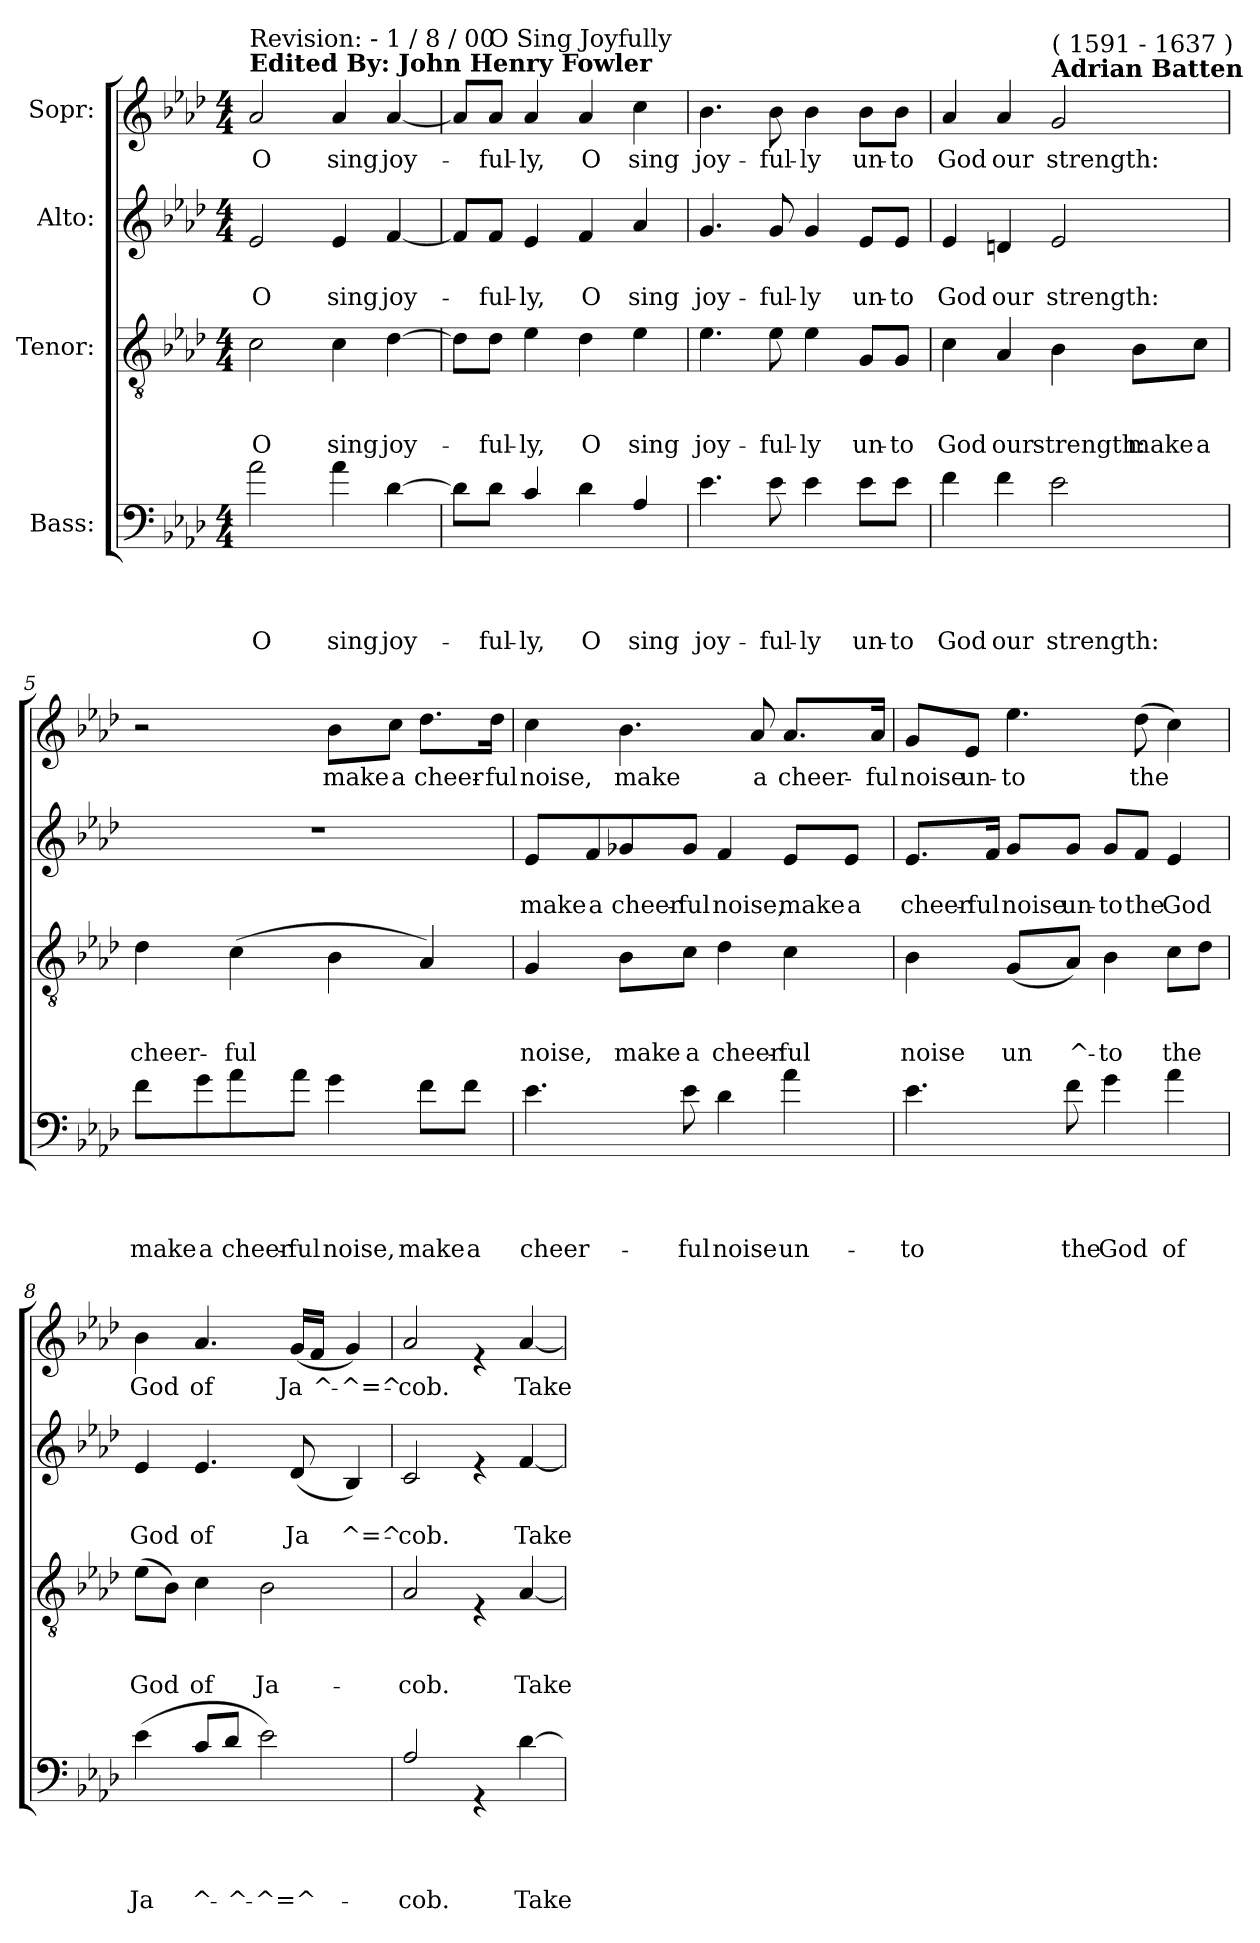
**kern	**text	**text	**text	**text	**kern	**text	**text	**text	**kern	**text	**text	**kern	**text
*part4	*part4	*part4	*part4	*part4	*part3	*part3	*part3	*part3	*part2	*part2	*part2	*part1	*part1
*staff4	*staff4	*staff4	*staff4	*staff4	*staff3	*staff3	*staff3	*staff3	*staff2	*staff2	*staff2	*staff1	*staff1
*I"Bass:	*	*	*	*	*I"Tenor:	*	*	*	*I"Alto:	*	*	*I"Sopr:	*
*clefF4	*	*	*	*	*clefGv2	*	*	*	*clefG2	*	*	*clefG2	*
*ITrd7c12	*	*	*	*	*	*	*	*	*	*	*	*	*
*k[b-e-a-d-]	*	*	*	*	*k[b-e-a-d-]	*	*	*	*k[b-e-a-d-]	*	*	*k[b-e-a-d-]	*
*A-:	*	*	*	*	*A-:	*	*	*	*A-:	*	*	*A-:	*
*M4/4	*	*	*	*	*M4/4	*	*	*	*M4/4	*	*	*M4/4	*
=1	=1	=1	=1	=1	=1	=1	=1	=1	=1	=1	=1	=1	=1
!	!	!	!	!	!	!	!	!	!	!	!	!LO:TX:a:B:t=Edited By&colon;  John Henry Fowler	!
!	!	!	!	!	!	!	!	!	!	!	!	!LO:TX:a:t=Revision&colon;  -  1 / 8 / 00	!
!	!	!	!	!LO:LY:b	!	!	!	!LO:LY:b	!	!	!LO:LY:b	!	!LO:LY:b
2A-\	.	.	.	O	2c\	.	.	O	2e-/	.	O	2a-/	O
!	!	!	!	!LO:LY:b	!	!	!	!LO:LY:b	!	!	!LO:LY:b	!	!LO:LY:b
4A-\	.	.	.	sing	4c\	.	.	sing	4e-/	.	sing	4a-/	sing
!	!	!	!	!LO:LY:b	!	!	!	!LO:LY:b	!	!	!LO:LY:b	!	!LO:LY:b
[>4D-\	.	.	.	joy-	[>4d-\	.	.	joy-	[<4f/	.	joy-	[<4a-/	joy-
=2	=2	=2	=2	=2	=2	=2	=2	=2	=2	=2	=2	=2	=2
8D-\L]	.	.	.	.	8d-\L]	.	.	.	8f/L]	.	.	8a-/L]	.
!	!	!	!	!	!	!	!	!	!	!	!	!LO:TX:a:t=O Sing Joyfully	!
!	!	!	!	!LO:LY:b	!	!	!	!LO:LY:b	!	!	!LO:LY:b	!	!LO:LY:b
8D-\J	.	.	.	-ful-	8d-\J	.	.	-ful-	8f/J	.	-ful-	8a-/J	-ful-
!	!	!	!	!LO:LY:b	!	!	!	!LO:LY:b	!	!	!LO:LY:b	!	!LO:LY:b
4C/	.	.	.	-ly,	4e-\	.	.	-ly,	4e-/	.	-ly,	4a-/	-ly,
!	!	!	!	!LO:LY:b	!	!	!	!LO:LY:b	!	!	!LO:LY:b	!	!LO:LY:b
4D-\	.	.	.	O	4d-\	.	.	O	4f/	.	O	4a-/	O
!	!	!	!	!LO:LY:b	!	!	!	!LO:LY:b	!	!	!LO:LY:b	!	!LO:LY:b
4AA-/	.	.	.	sing	4e-\	.	.	sing	4a-/	.	sing	4cc\	sing
=3	=3	=3	=3	=3	=3	=3	=3	=3	=3	=3	=3	=3	=3
!	!	!	!	!LO:LY:b	!	!	!	!LO:LY:b	!	!	!LO:LY:b	!	!LO:LY:b
4.E-\	.	.	.	joy-	4.e-\	.	.	joy-	4.g/	.	joy-	4.b-\	joy-
!	!	!	!	!LO:LY:b	!	!	!	!LO:LY:b	!	!	!LO:LY:b	!	!LO:LY:b
8E-\	.	.	.	-ful-	8e-\	.	.	-ful-	8g/	.	-ful-	8b-\	-ful-
!	!	!	!	!LO:LY:b	!	!	!	!LO:LY:b	!	!	!LO:LY:b	!	!LO:LY:b
4E-\	.	.	.	-ly	4e-\	.	.	-ly	4g/	.	-ly	4b-\	-ly
!	!	!	!	!LO:LY:b	!	!	!	!LO:LY:b	!	!	!LO:LY:b	!	!LO:LY:b
8E-\L	.	.	.	un-	8G/L	.	.	un-	8e-/L	.	un-	8b-\L	un-
!	!	!	!	!LO:LY:b	!	!	!	!LO:LY:b	!	!	!LO:LY:b	!	!LO:LY:b
8E-\J	.	.	.	-to	8G/J	.	.	-to	8e-/J	.	-to	8b-\J	-to
=4	=4	=4	=4	=4	=4	=4	=4	=4	=4	=4	=4	=4	=4
!	!	!	!	!LO:LY:b	!	!	!	!LO:LY:b	!	!	!LO:LY:b	!	!LO:LY:b
4F\	.	.	.	God	4c\	.	.	God	4e-/	.	God	4a-/	God
!	!	!	!	!LO:LY:b	!	!	!	!LO:LY:b	!	!	!LO:LY:b	!	!LO:LY:b
4F\	.	.	.	our	4A-/	.	.	our	4dn/	.	our	4a-/	our
!	!	!	!	!	!	!	!	!	!	!	!	!LO:TX:a:B:t=Adrian Batten	!
!	!	!	!	!	!	!	!	!	!	!	!	!LO:TX:a:t=( 1591 - 1637 )	!
!	!	!	!	!LO:LY:b	!	!	!	!LO:LY:b	!	!	!LO:LY:b	!	!LO:LY:b
2E-\	.	.	.	strength:	4B-\	.	.	strength:	2e-/	.	strength:	2g/	strength:
!	!	!	!	!	!	!	!	!LO:LY:b	!	!	!	!	!
.	.	.	.	.	8B-\L	.	.	make	.	.	.	.	.
!	!	!	!	!	!	!	!	!LO:LY:b	!	!	!	!	!
.	.	.	.	.	8c\J	.	.	a	.	.	.	.	.
!!LO:LB:g=z
=5	=5	=5	=5	=5	=5	=5	=5	=5	=5	=5	=5	=5	=5
!	!	!	!	!LO:LY:b	!	!	!	!LO:LY:b	!	!	!	!	!
8F\L	.	.	.	make	4d-\	.	.	cheer-	1r	.	.	2r	.
!	!	!	!	!LO:LY:b	!	!	!	!	!	!	!	!	!
8G\	.	.	.	a	.	.	.	.	.	.	.	.	.
!	!	!	!	!LO:LY:b	!	!	!	!LO:LY:b	!	!	!	!	!
8A-\	.	.	.	cheer-	(>4c\	.	.	-ful	.	.	.	.	.
!	!	!	!	!LO:LY:b	!	!	!	!	!	!	!	!	!
8A-\J	.	.	.	-ful	.	.	.	.	.	.	.	.	.
!	!	!	!	!LO:LY:b	!	!	!	!	!	!	!	!	!LO:LY:b
4G\	.	.	.	noise,	4B-\	.	.	.	.	.	.	8b-\L	make
!	!	!	!	!	!	!	!	!	!	!	!	!	!LO:LY:b
.	.	.	.	.	.	.	.	.	.	.	.	8cc\J	a
!	!	!	!	!LO:LY:b	!	!	!	!	!	!	!	!	!LO:LY:b
8F\L	.	.	.	make	4A-/)	.	.	.	.	.	.	8.dd-\L	cheer-
!	!	!	!	!LO:LY:b	!	!	!	!	!	!	!	!	!
8F\J	.	.	.	a	.	.	.	.	.	.	.	.	.
!	!	!	!	!	!	!	!	!	!	!	!	!	!LO:LY:b
.	.	.	.	.	.	.	.	.	.	.	.	16dd-\Jk	-ful
=6	=6	=6	=6	=6	=6	=6	=6	=6	=6	=6	=6	=6	=6
!	!	!	!	!LO:LY:b	!	!	!	!LO:LY:b	!	!	!LO:LY:b	!	!LO:LY:b
4.E-\	.	.	.	cheer-	4G/	.	.	noise,	8e-/L	.	make	4cc\	noise,
!	!	!	!	!	!	!	!	!	!	!	!LO:LY:b	!	!
.	.	.	.	.	.	.	.	.	8f/	.	a	.	.
!	!	!	!	!	!	!	!	!LO:LY:b	!	!	!LO:LY:b	!	!LO:LY:b
.	.	.	.	.	8B-\L	.	.	make	8g-X/	.	cheer-	4.b-\	make
!	!	!	!	!LO:LY:b	!	!	!	!LO:LY:b	!	!	!LO:LY:b	!	!
8E-\	.	.	.	-ful	8c\J	.	.	a	8g-/J	.	-ful	.	.
!	!	!	!	!LO:LY:b	!	!	!	!LO:LY:b	!	!	!LO:LY:b	!	!
4D-\	.	.	.	noise	4d-\	.	.	cheer-	4f/	.	noise,	.	.
!	!	!	!	!	!	!	!	!	!	!	!	!	!LO:LY:b
.	.	.	.	.	.	.	.	.	.	.	.	8a-/	a
!	!	!	!	!LO:LY:b	!	!	!	!LO:LY:b	!	!	!LO:LY:b	!	!LO:LY:b
4A-\	.	.	.	un-	4c\	.	.	-ful	8e-/L	.	make	8.a-/L	cheer-
!	!	!	!	!	!	!	!	!	!	!	!LO:LY:b	!	!
.	.	.	.	.	.	.	.	.	8e-/J	.	a	.	.
!	!	!	!	!	!	!	!	!	!	!	!	!	!LO:LY:b
.	.	.	.	.	.	.	.	.	.	.	.	16a-/Jk	-ful
=7	=7	=7	=7	=7	=7	=7	=7	=7	=7	=7	=7	=7	=7
!	!	!	!	!LO:LY:b	!	!	!	!LO:LY:b	!	!	!LO:LY:b	!	!LO:LY:b
4.E-\	.	.	.	-to	4B-\	.	.	noise	8.e-/L	.	cheer-	8g/L	noise
!	!	!	!	!	!	!	!	!	!	!	!	!	!LO:LY:b
.	.	.	.	.	.	.	.	.	.	.	.	8e-/J	un-
!	!	!	!	!	!	!	!	!	!	!	!LO:LY:b	!	!
.	.	.	.	.	.	.	.	.	16f/Jk	.	-ful	.	.
!	!	!	!	!	!	!	!	!LO:LY:b	!	!	!LO:LY:b	!	!LO:LY:b
.	.	.	.	.	(<8G/L	.	.	un	8g/L	.	noise	4.ee-\	-to
!	!	!	!	!LO:LY:b	!	!	!	!LO:LY:b	!	!	!LO:LY:b	!	!
8F\	.	.	.	the	8A-/J)	.	.	^-	8g/J	.	un-	.	.
!	!	!	!	!LO:LY:b	!	!	!	!LO:LY:b	!	!	!LO:LY:b	!	!
4G\	.	.	.	God	4B-\	.	.	-to	8g/L	.	-to	.	.
!	!	!	!	!	!	!	!	!	!	!	!LO:LY:b	!	!LO:LY:b
.	.	.	.	.	.	.	.	.	8f/J	.	the	(>8dd-\	the
!	!	!	!	!LO:LY:b	!	!	!	!LO:LY:b	!	!	!LO:LY:b	!	!
4A-\	.	.	.	of	8c\L	.	.	the	4e-/	.	God	4cc\)	.
.	.	.	.	.	8d-\J	.	.	.	.	.	.	.	.
!!LO:LB:g=z
=8	=8	=8	=8	=8	=8	=8	=8	=8	=8	=8	=8	=8	=8
!	!	!	!	!LO:LY:b	!	!	!	!LO:LY:b	!	!	!LO:LY:b	!	!LO:LY:b
(>4E-\	.	.	.	Ja	(>8e-\L	.	.	God	4e-/	.	God	4b-\	God
.	.	.	.	.	8B-\J)	.	.	.	.	.	.	.	.
!	!	!	!	!LO:LY:b	!	!	!	!LO:LY:b	!	!	!LO:LY:b	!	!LO:LY:b
8C/L	.	.	.	^-	4c\	.	.	of	4.e-/	.	of	4.a-/	of
!	!	!	!	!LO:LY:b	!	!	!	!	!	!	!	!	!
8D-/J	.	.	.	-^-	.	.	.	.	.	.	.	.	.
!	!	!	!	!LO:LY:b	!	!	!	!LO:LY:b	!	!	!	!	!
2E-\)	.	.	.	-^=^-	2B-\	.	.	Ja-	.	.	.	.	.
!	!	!	!	!	!	!	!	!	!	!	!LO:LY:b	!	!LO:LY:b
.	.	.	.	.	.	.	.	.	(<8d-/	.	Ja	(<16g/LL	Ja
!	!	!	!	!	!	!	!	!	!	!	!	!	!LO:LY:b
.	.	.	.	.	.	.	.	.	.	.	.	16f/JJ	^-
!	!	!	!	!	!	!	!	!	!	!	!LO:LY:b	!	!LO:LY:b
.	.	.	.	.	.	.	.	.	4B-/)	.	^=^-	4g/)	-^=^-
=9	=9	=9	=9	=9	=9	=9	=9	=9	=9	=9	=9	=9	=9
!	!	!	!	!LO:LY:b	!	!	!	!LO:LY:b	!	!	!LO:LY:b	!	!LO:LY:b
2AA-/	.	.	.	-cob.	2A-/	.	.	-cob.	2c/	.	-cob.	2a-/	-cob.
4rGG	.	.	.	.	4rE	.	.	.	4re	.	.	4re	.
!	!	!	!	!LO:LY:b	!	!	!	!LO:LY:b	!	!	!LO:LY:b	!	!LO:LY:b
[>4D-\	.	.	.	Take	[<4A-/	.	.	Take	[<4f/	.	Take	[<4a-/	Take
=	=	=	=	=	=	=	=	=	=	=	=	=	=
*-	*-	*-	*-	*-	*-	*-	*-	*-	*-	*-	*-	*-	*-
